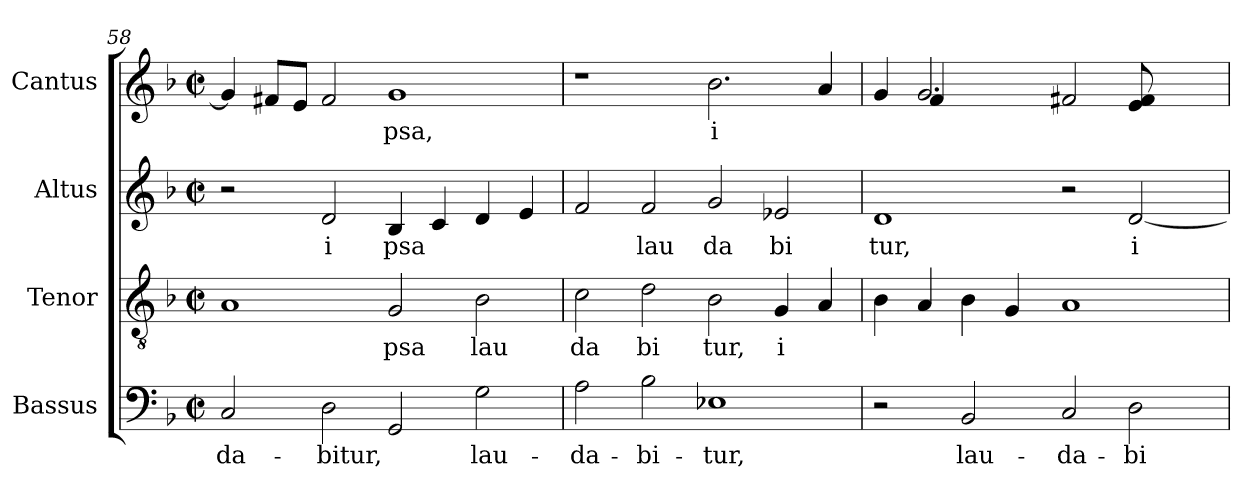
**kern	**text	**kern	**text	**kern	**text	**kern	**text
*part4	*part4	*part3	*part3	*part2	*part2	*part1	*part1
*staff4	*staff4	*staff3	*staff3	*staff2	*staff2	*staff1	*staff1
*I"Bassus	*	*I"Tenor	*	*I"Altus	*	*I"Cantus	*
*clefF4	*	*clefGv2	*	*clefG2	*	*clefG2	*
*k[b-]	*	*k[b-]	*	*k[b-]	*	*k[b-]	*
*F:	*	*F:	*	*F:	*	*F:	*
*M2/2	*	*M2/2	*	*M2/2	*	*M2/2	*
*met(c|)	*	*met(c|)	*	*met(c|)	*	*met(c|)	*
=58	=58	=58	=58	=58	=58	=58	=58
!	!LO:LY:b:cj	!	!LO:LY:b:cj	!	!	!	!LO:LY:b:cj
2C/	-da-	1A	.	2r	.	4g/]	.
!	!	!	!	!	!	!	!LO:LY:b:cj
.	.	.	.	.	.	8f#/L	.
!	!	!	!	!	!	!	!LO:LY:b:cj
.	.	.	.	.	.	8e/J	.
!	!LO:LY:b:cj	!	!	!	!LO:LY:b:cj	!	!LO:LY:b:cj
2D\	-bitur,	.	.	2d/	i	2f#/	.
!	!LO:LY:b:cj	!	!LO:LY:b:cj	!	!LO:LY:b:cj	!	!LO:LY:b:cj
2GG/	.	2G/	psa	4B-/	psa	1g	psa,
!	!	!	!	!	!LO:LY:b:cj	!	!
.	.	.	.	4c/	.	.	.
!	!LO:LY:b:cj	!	!LO:LY:b:cj	!	!LO:LY:b:cj	!	!
2G\	lau-	2B-\	lau	4d/	.	.	.
!	!	!	!	!	!LO:LY:b:cj	!	!
.	.	.	.	4e/	.	.	.
=59	=59	=59	=59	=59	=59	=59	=59
!	!LO:LY:b:cj	!	!LO:LY:b:cj	!	!LO:LY:b:cj	!	!
2A\	-da-	2c\	da	2f/	.	1r	.
!	!LO:LY:b:cj	!	!LO:LY:b:cj	!	!LO:LY:b:cj	!	!
2B-\	-bi-	2d\	bi	2f/	lau	.	.
!	!LO:LY:b:cj	!	!LO:LY:b:cj	!	!LO:LY:b:cj	!	!LO:LY:b:cj
1E-X	-tur,	2B-\	tur,	2g/	da	2.b-\	i
!	!	!	!LO:LY:b:cj	!	!LO:LY:b:cj	!	!
.	.	4G/	i	2e-X/	bi	.	.
!	!	!	!LO:LY:b:cj	!	!	!	!LO:LY:b:cj
.	.	4A/	.	.	.	4a/	.
=60	=60	=60	=60	=60	=60	=60	=60
!	!	!	!LO:LY:b:cj	!	!LO:LY:b:cj	!	!LO:LY:b:cj
*	*	*	*	*	*	*^	*
2r	.	4B-\	.	1d	tur,	4g/	4ryy	.
!	!	!	!LO:LY:b:cj	!	!	!	!	!LO:LY:b:cj
.	.	4A/	.	.	.	2.g/	4f/	.
!	!LO:LY:b:cj	!	!LO:LY:b:cj	!	!	!	!	!
2BB-/	lau-	4B-\	.	.	.	.	4.ryy	.
!	!	!	!LO:LY:b:cj	!	!	!	!	!
.	.	4G/	.	.	.	.	.	.
.	.	.	.	.	.	.	1ryy	.
!	!LO:LY:b:cj	!	!LO:LY:b:cj	!	!	!	!	!
2C/	-da-	1A	.	2r	.	2f#/	.	.
!	!LO:LY:b:cj	!	!	!	!LO:LY:b:cj	!	!	!LO:LY:b:cj
2D\	-bi-	.	.	[<2d/	i	8f#/ 8e/	.	.
.	.	.	.	.	.	4.ryy	.	.
.	.	.	.	.	.	.	8ryy	.
*	*	*	*	*	*	*v	*v	*
=	=	=	=	=	=	=	=
*-	*-	*-	*-	*-	*-	*-	*-
